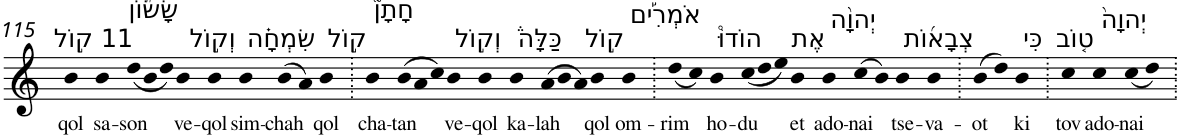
**kern	**text
*part1	*part1
*staff1	*staff1
*I"Piano	*
*I'Pno	*
!!LO:PB:g=z
*clefG2	*
*k[]	*
=115	=115
!LO:TX:a:t=11 ק֣וֹל	!
!	!LO:LY:b
4b	qol
!LO:TX:a:t=שָׂשׂ֞וֹן	!
!	!LO:LY:b
4b	sa-
*Xtuplet	*
!	!LO:LY:b
(<12dd	-son
12b	.
12dd)	.
!LO:TX:a:t=וְק֣וֹל	!
!	!LO:LY:b
4b	ve-
!	!LO:LY:b
4b	-qol
!LO:TX:a:t=שִׂמְחָ֗ה	!
!	!LO:LY:b
4b	sim-
!	!LO:LY:b
(>8b	-chah
8a)	.
!LO:TX:a:t=ק֣וֹל	!
!	!LO:LY:b
4b	qol
=116.	=116.
!LO:TX:a:t=חָתָן֮	!
!	!LO:LY:b
4b	cha-
!	!LO:LY:b
(>12b	-tan
12a	.
12cc)	.
!LO:TX:a:t=וְק֣וֹל	!
!	!LO:LY:b
4b	ve-
!	!LO:LY:b
4b	-qol
!LO:TX:a:t=כַּלָּה֒	!
!	!LO:LY:b
4b	ka-
!	!LO:LY:b
(>12a	-lah
12b	.
12a)	.
!LO:TX:a:t=ק֣וֹל	!
!	!LO:LY:b
4b	qol
!LO:TX:a:t=אֹמְרִ֡ים	!
!	!LO:LY:b
4b	om-
=117.	=117.
!	!LO:LY:b
(<8dd	-rim
8cc)	.
!LO:TX:a:t=הוֹדוּ֩	!
!	!LO:LY:b
4b	ho-
!	!LO:LY:b
(<12cc	-du
12dd	.
12ee)	.
!LO:TX:a:t=אֶת	!
!	!LO:LY:b
4b	et
!LO:TX:a:t=יְהוָ֨ה	!
!	!LO:LY:b
4b	ado-
!	!LO:LY:b
(>8cc	-nai
8b)	.
!LO:TX:a:t=צְבָא֜וֹת	!
!	!LO:LY:b
4b	tse-
!	!LO:LY:b
4b	-va-
=118.	=118.
!	!LO:LY:b
(>8b	-ot
8dd)	.
!LO:TX:a:t=כִּי	!
!	!LO:LY:b
4b	ki
=119.	=119.
!LO:TX:a:t=ט֤וֹב	!
!	!LO:LY:b
4cc	tov
!LO:TX:a:t=יְהוָה֙	!
!	!LO:LY:b
4cc	ado-
!	!LO:LY:b
(<8cc	-nai
8dd)	.
=.	=.
*-	*-
